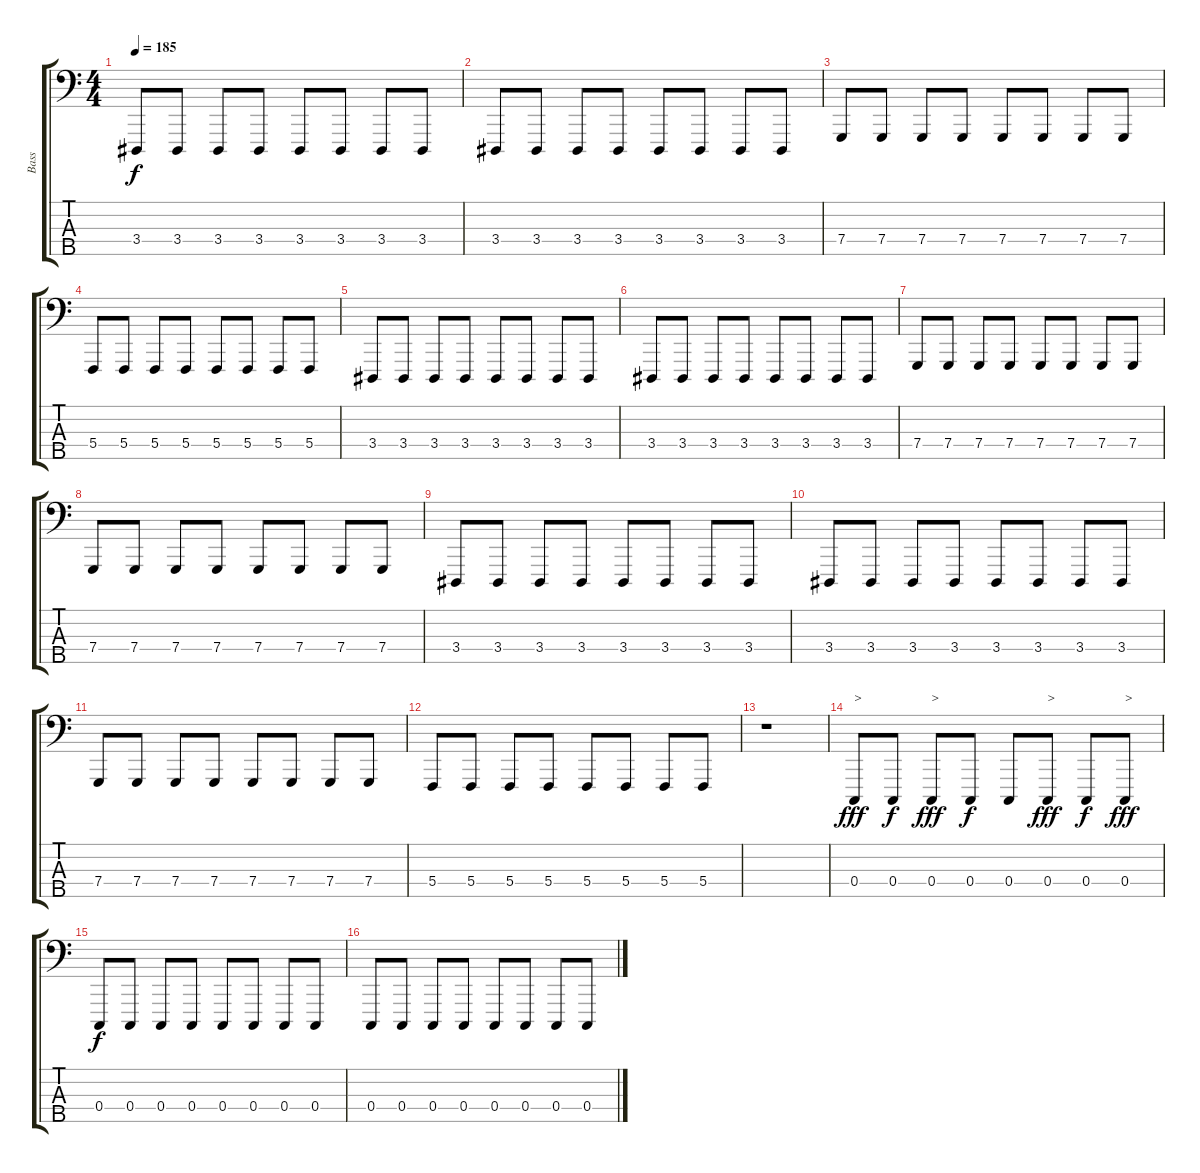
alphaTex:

\track ("Bass" "Bass") {instrument lead8bassandlead}
\staff {score tabs}
\tuning (Eb2 Bb1 F1 C1 G0) {hide}
\ts (4 4)
\tempo 185
\clef f4
\ks c
3.4.8{dy f} 3.4.8 3.4.8 3.4.8 3.4.8 3.4.8 3.4.8 3.4.8 |
3.4.8 3.4.8 3.4.8 3.4.8 3.4.8 3.4.8 3.4.8 3.4.8 |
7.4.8 7.4.8 7.4.8 7.4.8 7.4.8 7.4.8 7.4.8 7.4.8 |
5.4.8 5.4.8 5.4.8 5.4.8 5.4.8 5.4.8 5.4.8 5.4.8 |
3.4.8 3.4.8 3.4.8 3.4.8 3.4.8 3.4.8 3.4.8 3.4.8 |
3.4.8 3.4.8 3.4.8 3.4.8 3.4.8 3.4.8 3.4.8 3.4.8 |
7.4.8 7.4.8 7.4.8 7.4.8 7.4.8 7.4.8 7.4.8 7.4.8 |
7.4.8 7.4.8 7.4.8 7.4.8 7.4.8 7.4.8 7.4.8 7.4.8 |
3.4.8 3.4.8 3.4.8 3.4.8 3.4.8 3.4.8 3.4.8 3.4.8 |
3.4.8 3.4.8 3.4.8 3.4.8 3.4.8 3.4.8 3.4.8 3.4.8 |
7.4.8 7.4.8 7.4.8 7.4.8 7.4.8 7.4.8 7.4.8 7.4.8 |
5.4.8 5.4.8 5.4.8 5.4.8 5.4.8 5.4.8 5.4.8 5.4.8 |
r.1 |
0.4.8{txt ">" dy fff} 0.4.8{dy f} 0.4.8{txt ">" dy fff} 0.4.8{dy f} 0.4.8 0.4.8{txt ">" dy fff} 0.4.8{dy f} 0.4.8{txt ">" dy fff} |
0.4.8{dy f} 0.4.8 0.4.8 0.4.8 0.4.8 0.4.8 0.4.8 0.4.8 |
0.4.8 0.4.8 0.4.8 0.4.8 0.4.8 0.4.8 0.4.8 0.4.8
